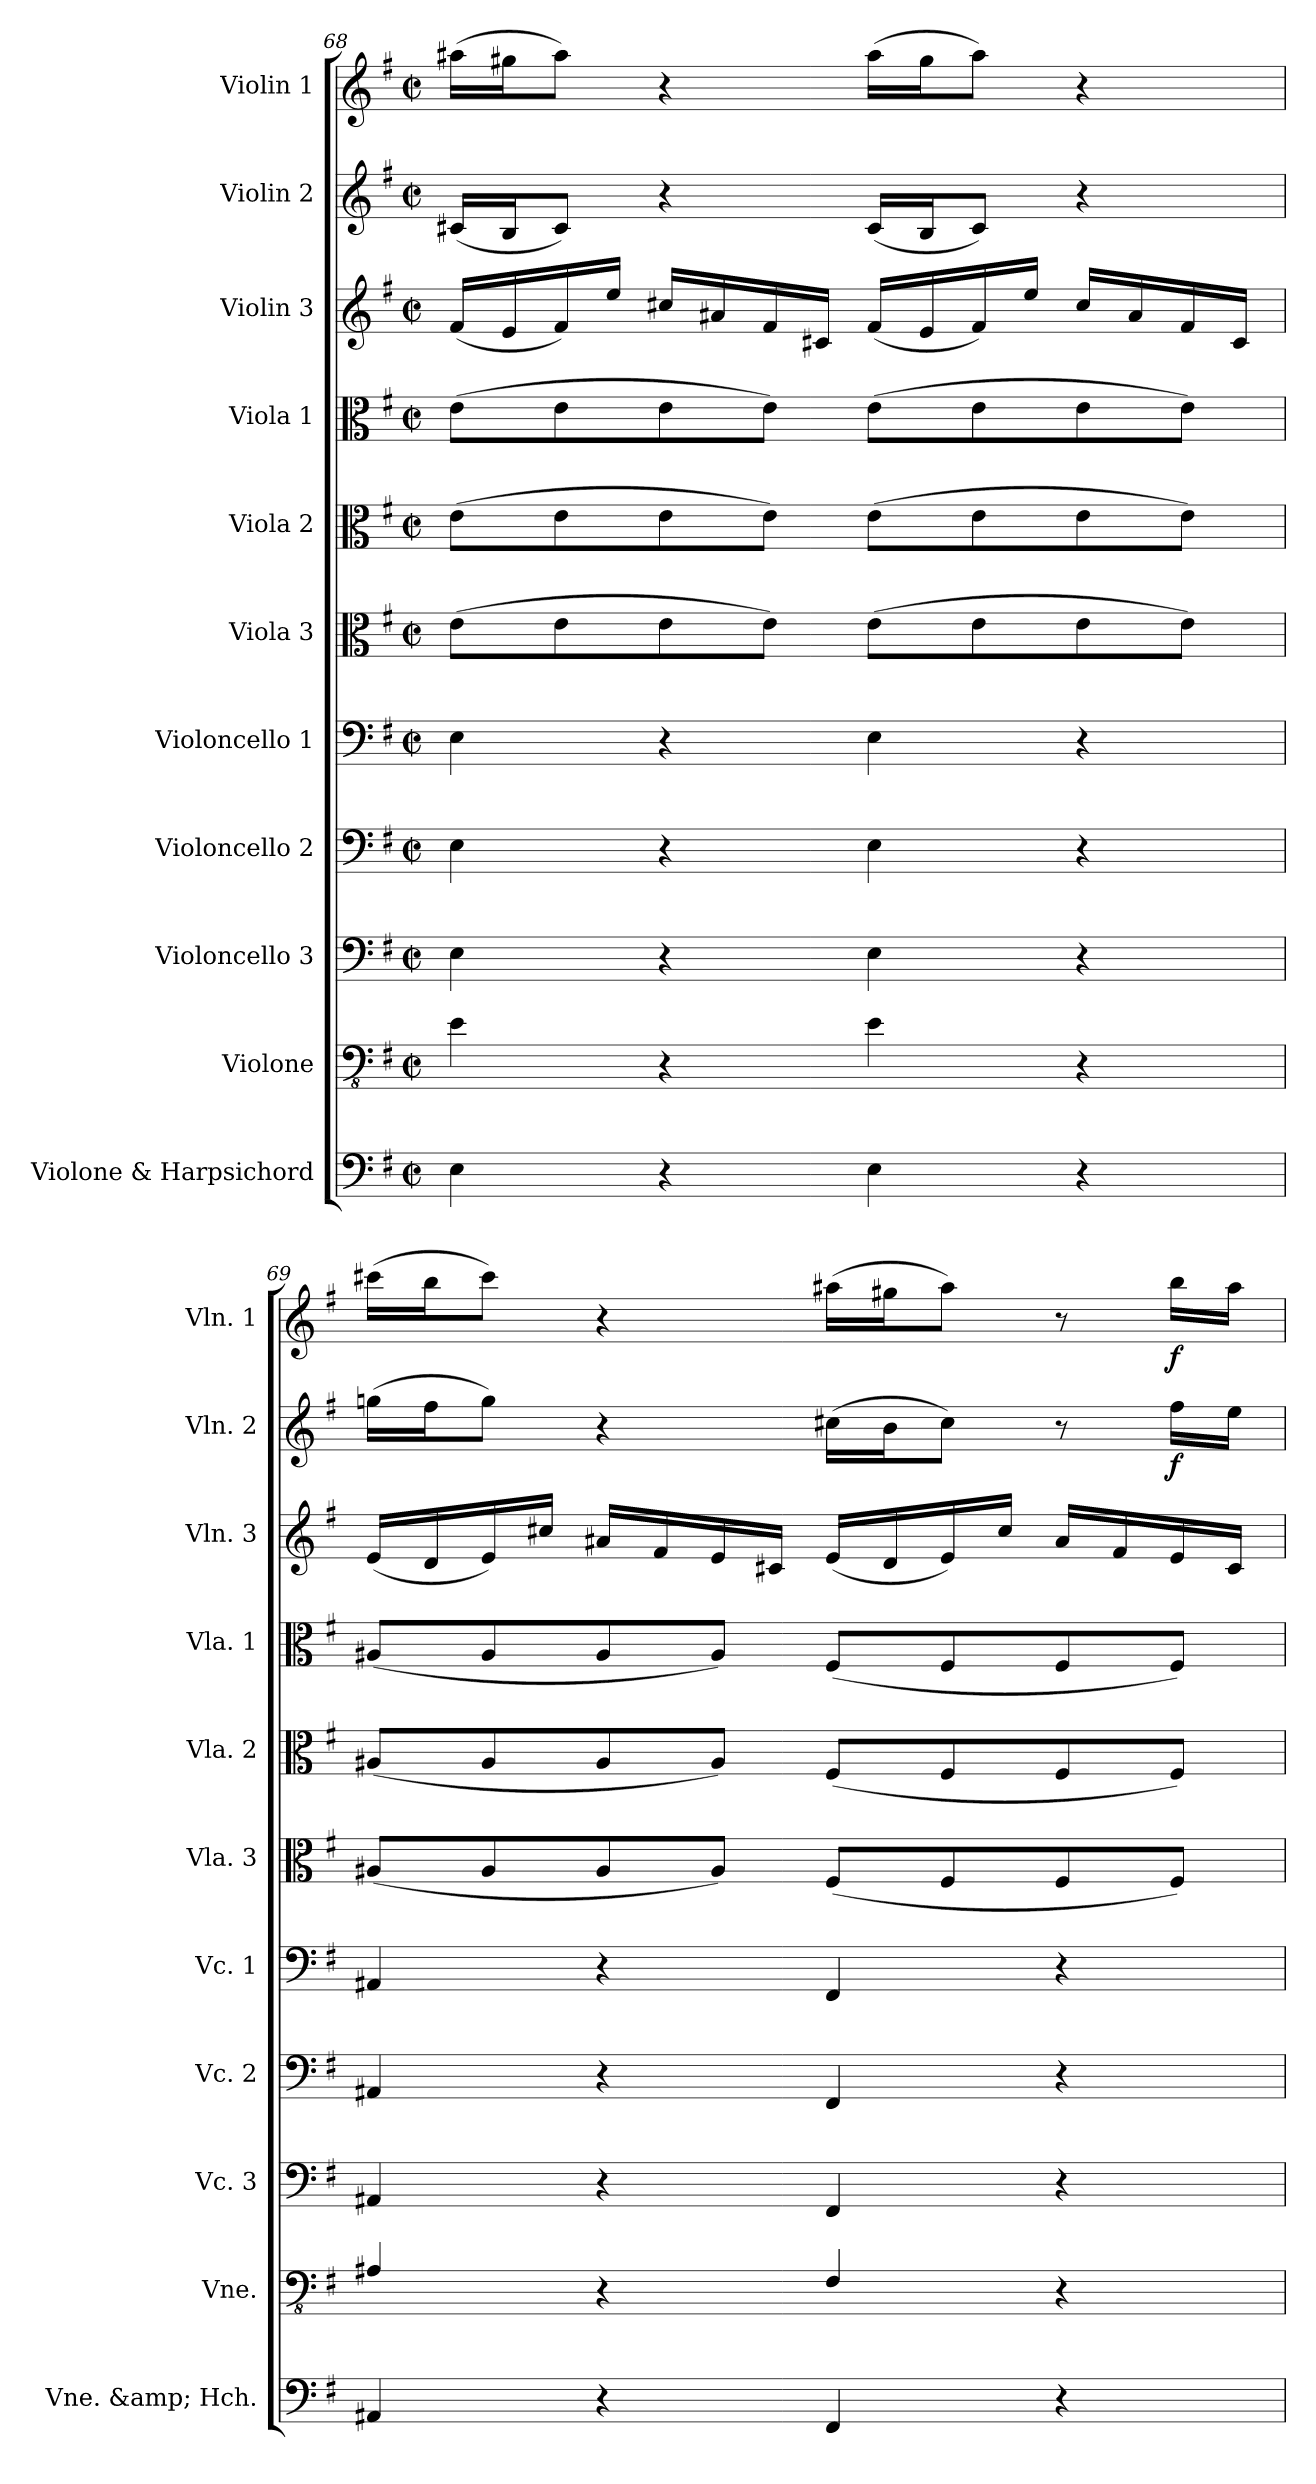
**kern	**kern	**kern	**kern	**kern	**kern	**kern	**kern	**kern	**kern	**dynam	**kern	**dynam
*part11	*part10	*part9	*part8	*part7	*part6	*part5	*part4	*part3	*part2	*part2	*part1	*part1
*staff11	*staff10	*staff9	*staff8	*staff7	*staff6	*staff5	*staff4	*staff3	*staff2	*staff2	*staff1	*staff1
*I"Violone &amp; Harpsichord	*I"Violone	*I"Violoncello 3	*I"Violoncello 2	*I"Violoncello 1	*I"Viola 3	*I"Viola 2	*I"Viola 1	*I"Violin 3	*I"Violin 2	*	*I"Violin 1	*
*I'Vne. &amp; Hch.	*I'Vne.	*I'Vc. 3	*I'Vc. 2	*I'Vc. 1	*I'Vla. 3	*I'Vla. 2	*I'Vla. 1	*I'Vln. 3	*I'Vln. 2	*	*I'Vln. 1	*
*clefF4	*clefFv4	*clefF4	*clefF4	*clefF4	*clefC3	*clefC3	*clefC3	*clefG2	*clefG2	*	*clefG2	*
*	*ITrd7c12	*	*	*	*	*	*	*	*	*	*	*
*k[f#]	*k[f#]	*k[f#]	*k[f#]	*k[f#]	*k[f#]	*k[f#]	*k[f#]	*k[f#]	*k[f#]	*	*k[f#]	*
*M4/4	*M4/4	*M4/4	*M4/4	*M4/4	*M4/4	*M4/4	*M4/4	*M4/4	*M4/4	*	*M4/4	*
*met(c|)	*met(c|)	*met(c|)	*met(c|)	*met(c|)	*met(c|)	*met(c|)	*met(c|)	*met(c|)	*met(c|)	*	*met(c|)	*
=68	=68	=68	=68	=68	=68	=68	=68	=68	=68	=68	=68	=68
4E\	4EE\	4E\	4E\	4E\	(8e\L	(8e\L	(8e\L	(16f#/LL	(16c#X/LL	.	(16aa#X\LL	.
.	.	.	.	.	.	.	.	16e/	16B/J	.	16gg#X\J	.
.	.	.	.	.	8e\	8e\	8e\	16f#/)	8c#/J)	.	8aa#\J)	.
.	.	.	.	.	.	.	.	16ee/JJ	.	.	.	.
4r	4r	4r	4r	4r	8e\	8e\	8e\	16cc#X/LL	4r	.	4r	.
.	.	.	.	.	.	.	.	16a#X/	.	.	.	.
.	.	.	.	.	8e\J)	8e\J)	8e\J)	16f#/	.	.	.	.
.	.	.	.	.	.	.	.	16c#X/JJ	.	.	.	.
4E\	4EE\	4E\	4E\	4E\	(8e\L	(8e\L	(8e\L	(16f#/LL	(16c#/LL	.	(16aa#\LL	.
.	.	.	.	.	.	.	.	16e/	16B/J	.	16gg#\J	.
.	.	.	.	.	8e\	8e\	8e\	16f#/)	8c#/J)	.	8aa#\J)	.
.	.	.	.	.	.	.	.	16ee/JJ	.	.	.	.
4r	4r	4r	4r	4r	8e\	8e\	8e\	16cc#/LL	4r	.	4r	.
.	.	.	.	.	.	.	.	16a#/	.	.	.	.
.	.	.	.	.	8e\J)	8e\J)	8e\J)	16f#/	.	.	.	.
.	.	.	.	.	.	.	.	16c#/JJ	.	.	.	.
=69	=69	=69	=69	=69	=69	=69	=69	=69	=69	=69	=69	=69
4AA#X/	4AAA#X/	4AA#X/	4AA#X/	4AA#X/	(8A#X/L	(8A#X/L	(8A#X/L	(16e/LL	(16ggn\LL	.	(16ccc#X\LL	.
.	.	.	.	.	.	.	.	16d/	16ff#\J	.	16bb\J	.
.	.	.	.	.	8A#/	8A#/	8A#/	16e/)	8gg\J)	.	8ccc#\J)	.
.	.	.	.	.	.	.	.	16cc#X/JJ	.	.	.	.
4r	4r	4r	4r	4r	8A#/	8A#/	8A#/	16a#X/LL	4r	.	4r	.
.	.	.	.	.	.	.	.	16f#/	.	.	.	.
.	.	.	.	.	8A#/J)	8A#/J)	8A#/J)	16e/	.	.	.	.
.	.	.	.	.	.	.	.	16c#X/JJ	.	.	.	.
4FF#/	4FFF#/	4FF#/	4FF#/	4FF#/	(8F#/L	(8F#/L	(8F#/L	(16e/LL	(16cc#X\LL	.	(16aa#X\LL	.
.	.	.	.	.	.	.	.	16d/	16b\J	.	16gg#X\J	.
.	.	.	.	.	8F#/	8F#/	8F#/	16e/)	8cc#\J)	.	8aa#\J)	.
.	.	.	.	.	.	.	.	16cc#/JJ	.	.	.	.
4r	4r	4r	4r	4r	8F#/	8F#/	8F#/	16a#/LL	8r	.	8r	.
.	.	.	.	.	.	.	.	16f#/	.	.	.	.
!	!	!	!	!	!	!	!	!	!	!LO:DY:b	!	!LO:DY:b
.	.	.	.	.	8F#/J)	8F#/J)	8F#/J)	16e/	16ff#\LL	f	16bb\LL	f
.	.	.	.	.	.	.	.	16c#/JJ	16ee\JJ	.	16aa#\JJ	.
=	=	=	=	=	=	=	=	=	=	=	=	=
*-	*-	*-	*-	*-	*-	*-	*-	*-	*-	*-	*-	*-
